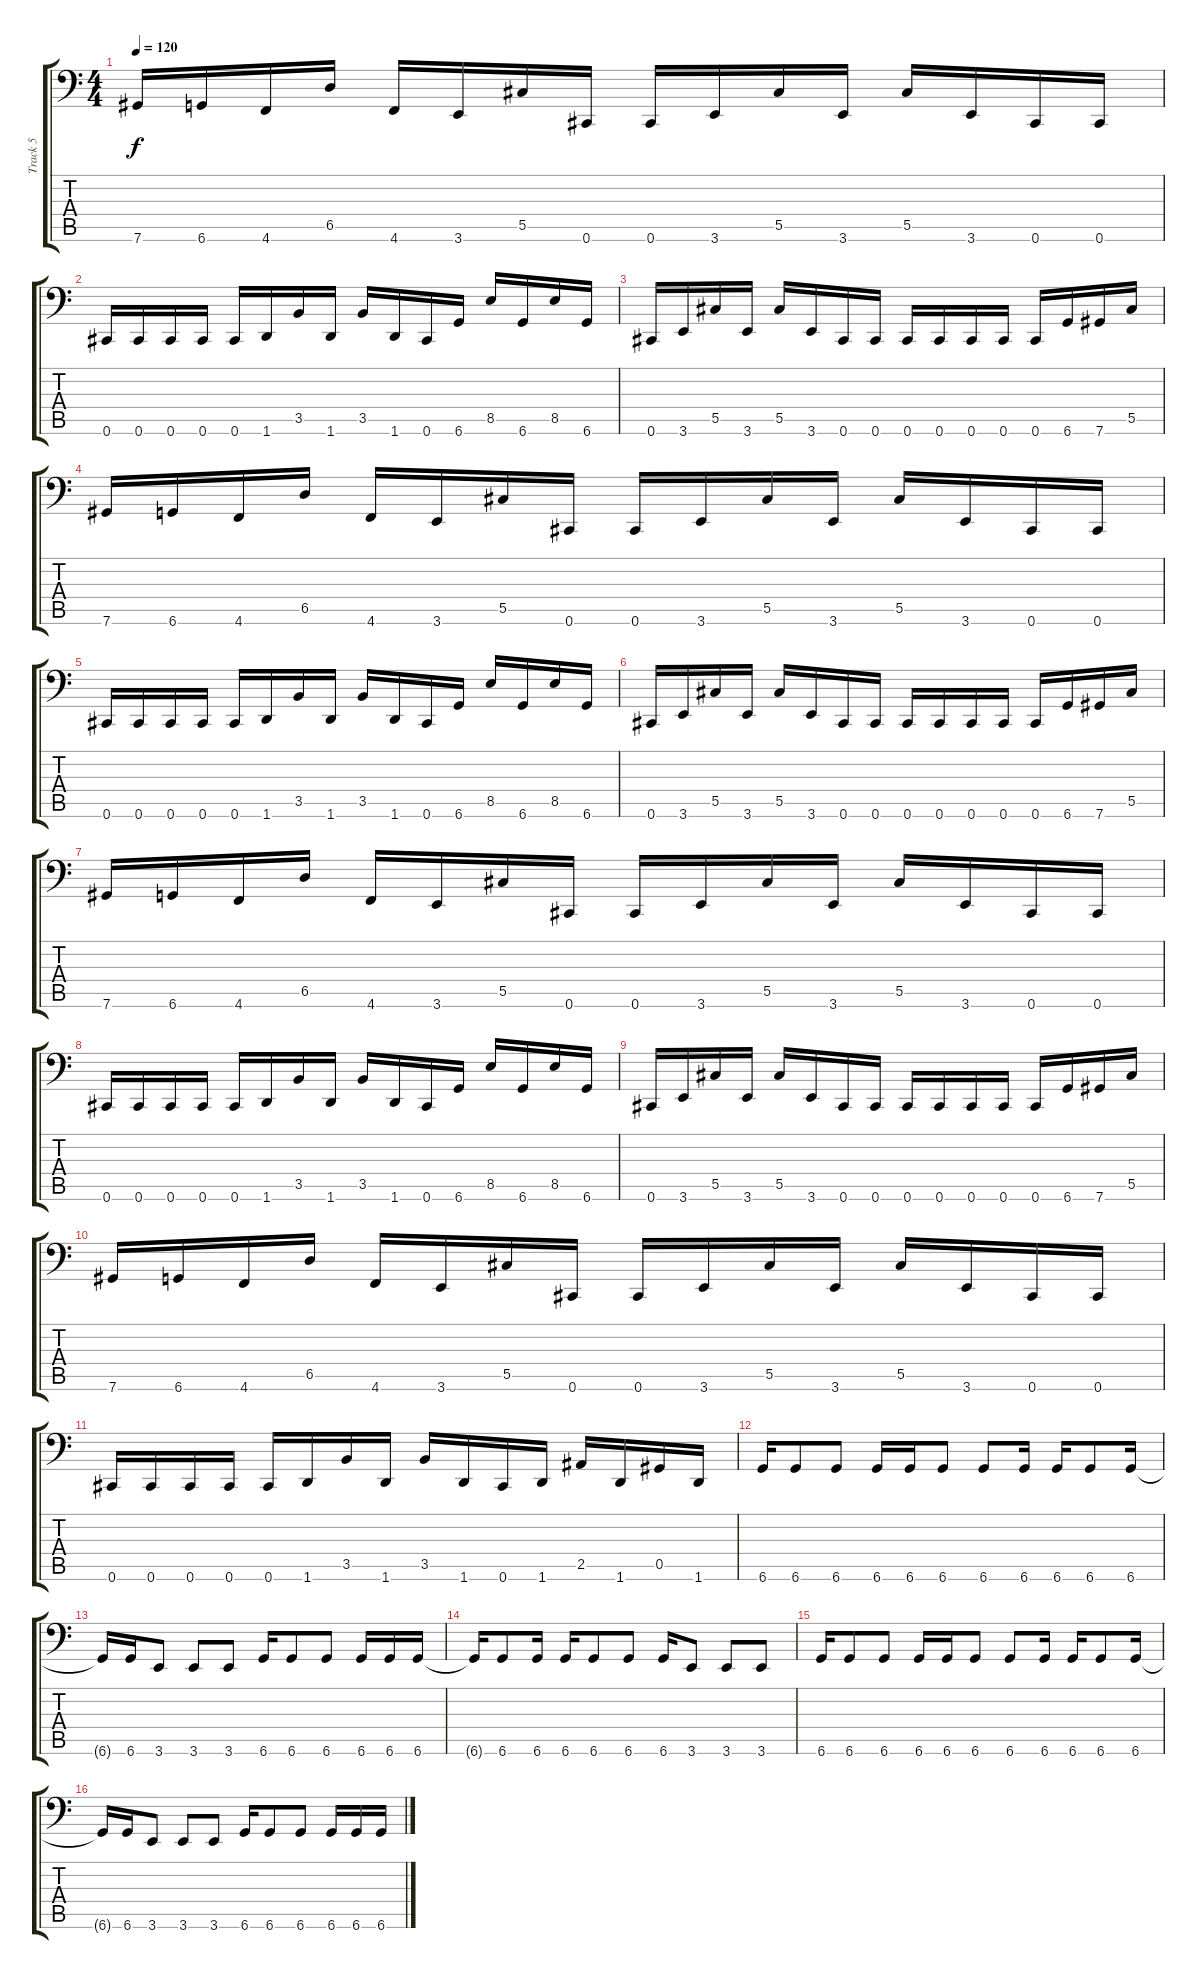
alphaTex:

\track ("Track 5" "Track 5") {instrument electricbasspick}
\staff {score tabs}
\tuning (Eb3 Bb2 Gb2 Db2 Ab1 Db1) {hide}
\ts (4 4)
\tempo 120
\clef f4
\ks c
7.6.16{dy f} 6.6.16 4.6.16 6.5.16 4.6.16 3.6.16 5.5.16 0.6.16 0.6.16 3.6.16 5.5.16 3.6.16 5.5.16 3.6.16 0.6.16 0.6.16 |
0.6.16 0.6.16 0.6.16 0.6.16 0.6.16 1.6.16 3.5.16 1.6.16 3.5.16 1.6.16 0.6.16 6.6.16 8.5.16 6.6.16 8.5.16 6.6.16 |
0.6.16 3.6.16 5.5.16 3.6.16 5.5.16 3.6.16 0.6.16 0.6.16 0.6.16 0.6.16 0.6.16 0.6.16 0.6.16 6.6.16 7.6.16 5.5.16 |
7.6.16 6.6.16 4.6.16 6.5.16 4.6.16 3.6.16 5.5.16 0.6.16 0.6.16 3.6.16 5.5.16 3.6.16 5.5.16 3.6.16 0.6.16 0.6.16 |
0.6.16 0.6.16 0.6.16 0.6.16 0.6.16 1.6.16 3.5.16 1.6.16 3.5.16 1.6.16 0.6.16 6.6.16 8.5.16 6.6.16 8.5.16 6.6.16 |
0.6.16 3.6.16 5.5.16 3.6.16 5.5.16 3.6.16 0.6.16 0.6.16 0.6.16 0.6.16 0.6.16 0.6.16 0.6.16 6.6.16 7.6.16 5.5.16 |
7.6.16 6.6.16 4.6.16 6.5.16 4.6.16 3.6.16 5.5.16 0.6.16 0.6.16 3.6.16 5.5.16 3.6.16 5.5.16 3.6.16 0.6.16 0.6.16 |
0.6.16 0.6.16 0.6.16 0.6.16 0.6.16 1.6.16 3.5.16 1.6.16 3.5.16 1.6.16 0.6.16 6.6.16 8.5.16 6.6.16 8.5.16 6.6.16 |
0.6.16 3.6.16 5.5.16 3.6.16 5.5.16 3.6.16 0.6.16 0.6.16 0.6.16 0.6.16 0.6.16 0.6.16 0.6.16 6.6.16 7.6.16 5.5.16 |
7.6.16 6.6.16 4.6.16 6.5.16 4.6.16 3.6.16 5.5.16 0.6.16 0.6.16 3.6.16 5.5.16 3.6.16 5.5.16 3.6.16 0.6.16 0.6.16 |
0.6.16 0.6.16 0.6.16 0.6.16 0.6.16 1.6.16 3.5.16 1.6.16 3.5.16 1.6.16 0.6.16 1.6.16 2.5.16 1.6.16 0.5.16 1.6.16 |
6.6.16 6.6.8 6.6.8 6.6.16 6.6.16 6.6.8 6.6.8 6.6.16 6.6.16 6.6.8 6.6.16 |
6.6{t}.16 6.6.16 3.6.8 3.6.8 3.6.8 6.6.16 6.6.8 6.6.8 6.6.16 6.6.16 6.6.16 |
6.6{t}.16 6.6.8 6.6.16 6.6.16 6.6.8 6.6.8 6.6.16 3.6.8 3.6.8 3.6.8 |
6.6.16 6.6.8 6.6.8 6.6.16 6.6.16 6.6.8 6.6.8 6.6.16 6.6.16 6.6.8 6.6.16 |
6.6{t}.16 6.6.16 3.6.8 3.6.8 3.6.8 6.6.16 6.6.8 6.6.8 6.6.16 6.6.16 6.6.16
